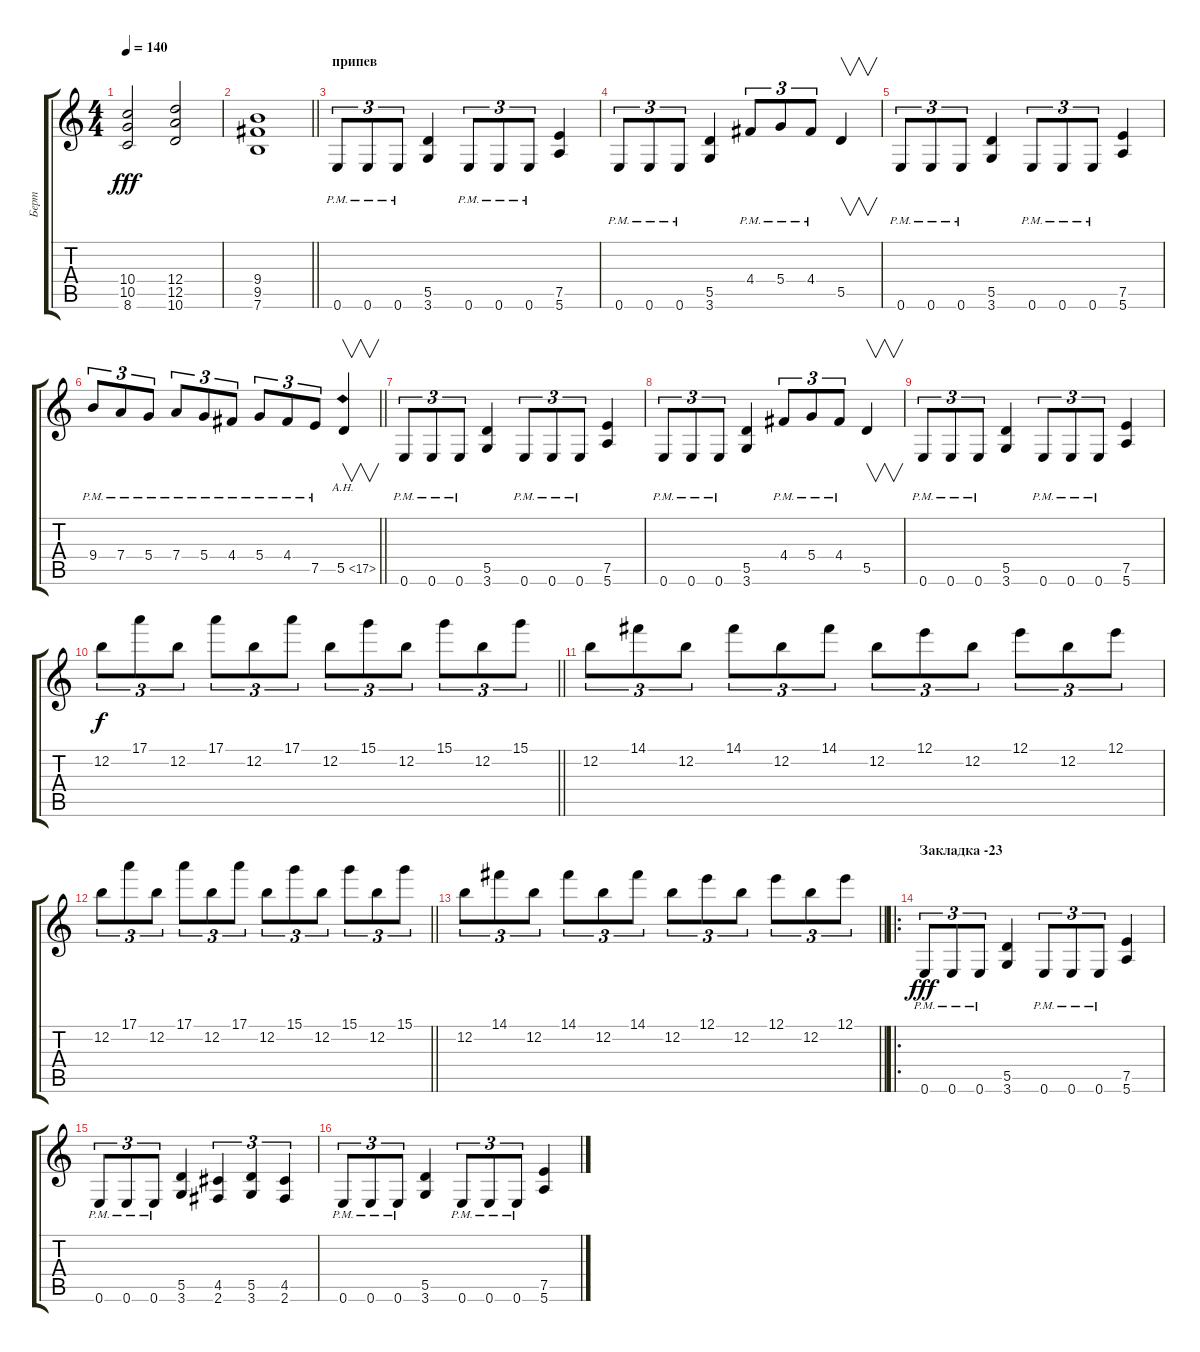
\track ("Берт" "Берт") {instrument distortionguitar}
\staff {score tabs}
\tuning (E4 B3 G3 D3 A2 E2) {hide}
\ts (4 4)
\tempo 140
\clef g2
\ks c
(10.4 10.5 8.6).2{dy fff} (12.4 12.5 10.6).2 |
\barLineRight lightlight
(9.4 9.5 7.6).1 |
\section ("" "припев")
0.6{pm}.8{tu (3 2)} 0.6{pm}.8{tu (3 2)} 0.6{pm}.8{tu (3 2)} (5.5 3.6).4 0.6{pm}.8{tu (3 2)} 0.6{pm}.8{tu (3 2)} 0.6{pm}.8{tu (3 2)} (7.5 5.6).4 |
0.6{pm}.8{tu (3 2)} 0.6{pm}.8{tu (3 2)} 0.6{pm}.8{tu (3 2)} (5.5 3.6).4 4.4{pm}.8{tu (3 2)} 5.4{pm}.8{tu (3 2)} 4.4{pm}.8{tu (3 2)} 5.5.4{v} |
0.6{pm}.8{tu (3 2)} 0.6{pm}.8{tu (3 2)} 0.6{pm}.8{tu (3 2)} (5.5 3.6).4 0.6{pm}.8{tu (3 2)} 0.6{pm}.8{tu (3 2)} 0.6{pm}.8{tu (3 2)} (7.5 5.6).4 |
\barLineRight lightlight
9.4{pm}.8{tu (3 2)} 7.4{pm}.8{tu (3 2)} 5.4{pm}.8{tu (3 2)} 7.4{pm}.8{tu (3 2)} 5.4{pm}.8{tu (3 2)} 4.4{pm}.8{tu (3 2)} 5.4{pm}.8{tu (3 2)} 4.4{pm}.8{tu (3 2)} 7.5{pm}.8{tu (3 2)} 5.5{ah 12}.4{v} |
0.6{pm}.8{tu (3 2)} 0.6{pm}.8{tu (3 2)} 0.6{pm}.8{tu (3 2)} (5.5 3.6).4 0.6{pm}.8{tu (3 2)} 0.6{pm}.8{tu (3 2)} 0.6{pm}.8{tu (3 2)} (7.5 5.6).4 |
0.6{pm}.8{tu (3 2)} 0.6{pm}.8{tu (3 2)} 0.6{pm}.8{tu (3 2)} (5.5 3.6).4 4.4{pm}.8{tu (3 2)} 5.4{pm}.8{tu (3 2)} 4.4{pm}.8{tu (3 2)} 5.5.4{v} |
0.6{pm}.8{tu (3 2)} 0.6{pm}.8{tu (3 2)} 0.6{pm}.8{tu (3 2)} (5.5 3.6).4 0.6{pm}.8{tu (3 2)} 0.6{pm}.8{tu (3 2)} 0.6{pm}.8{tu (3 2)} (7.5 5.6).4 |
\barLineRight lightlight
12.2.8{tu (3 2) dy f} 17.1.8{tu (3 2)} 12.2.8{tu (3 2)} 17.1.8{tu (3 2)} 12.2.8{tu (3 2)} 17.1.8{tu (3 2)} 12.2.8{tu (3 2)} 15.1.8{tu (3 2)} 12.2.8{tu (3 2)} 15.1.8{tu (3 2)} 12.2.8{tu (3 2)} 15.1.8{tu (3 2)} |
12.2.8{tu (3 2)} 14.1.8{tu (3 2)} 12.2.8{tu (3 2)} 14.1.8{tu (3 2)} 12.2.8{tu (3 2)} 14.1.8{tu (3 2)} 12.2.8{tu (3 2)} 12.1.8{tu (3 2)} 12.2.8{tu (3 2)} 12.1.8{tu (3 2)} 12.2.8{tu (3 2)} 12.1.8{tu (3 2)} |
\barLineRight lightlight
12.2.8{tu (3 2)} 17.1.8{tu (3 2)} 12.2.8{tu (3 2)} 17.1.8{tu (3 2)} 12.2.8{tu (3 2)} 17.1.8{tu (3 2)} 12.2.8{tu (3 2)} 15.1.8{tu (3 2)} 12.2.8{tu (3 2)} 15.1.8{tu (3 2)} 12.2.8{tu (3 2)} 15.1.8{tu (3 2)} |
\barLineRight lightlight
12.2.8{tu (3 2)} 14.1.8{tu (3 2)} 12.2.8{tu (3 2)} 14.1.8{tu (3 2)} 12.2.8{tu (3 2)} 14.1.8{tu (3 2)} 12.2.8{tu (3 2)} 12.1.8{tu (3 2)} 12.2.8{tu (3 2)} 12.1.8{tu (3 2)} 12.2.8{tu (3 2)} 12.1.8{tu (3 2)} |
\ro
\section ("" "Закладка -23")
0.6{pm}.8{tu (3 2) dy fff} 0.6{pm}.8{tu (3 2)} 0.6{pm}.8{tu (3 2)} (5.5 3.6).4 0.6{pm}.8{tu (3 2)} 0.6{pm}.8{tu (3 2)} 0.6{pm}.8{tu (3 2)} (7.5 5.6).4 |
0.6{pm}.8{tu (3 2)} 0.6{pm}.8{tu (3 2)} 0.6{pm}.8{tu (3 2)} (5.5 3.6).4 (4.5 2.6).4{tu (3 2)} (5.5 3.6).4{tu (3 2)} (4.5 2.6).4{tu (3 2)} |
0.6{pm}.8{tu (3 2)} 0.6{pm}.8{tu (3 2)} 0.6{pm}.8{tu (3 2)} (5.5 3.6).4 0.6{pm}.8{tu (3 2)} 0.6{pm}.8{tu (3 2)} 0.6{pm}.8{tu (3 2)} (7.5 5.6).4
